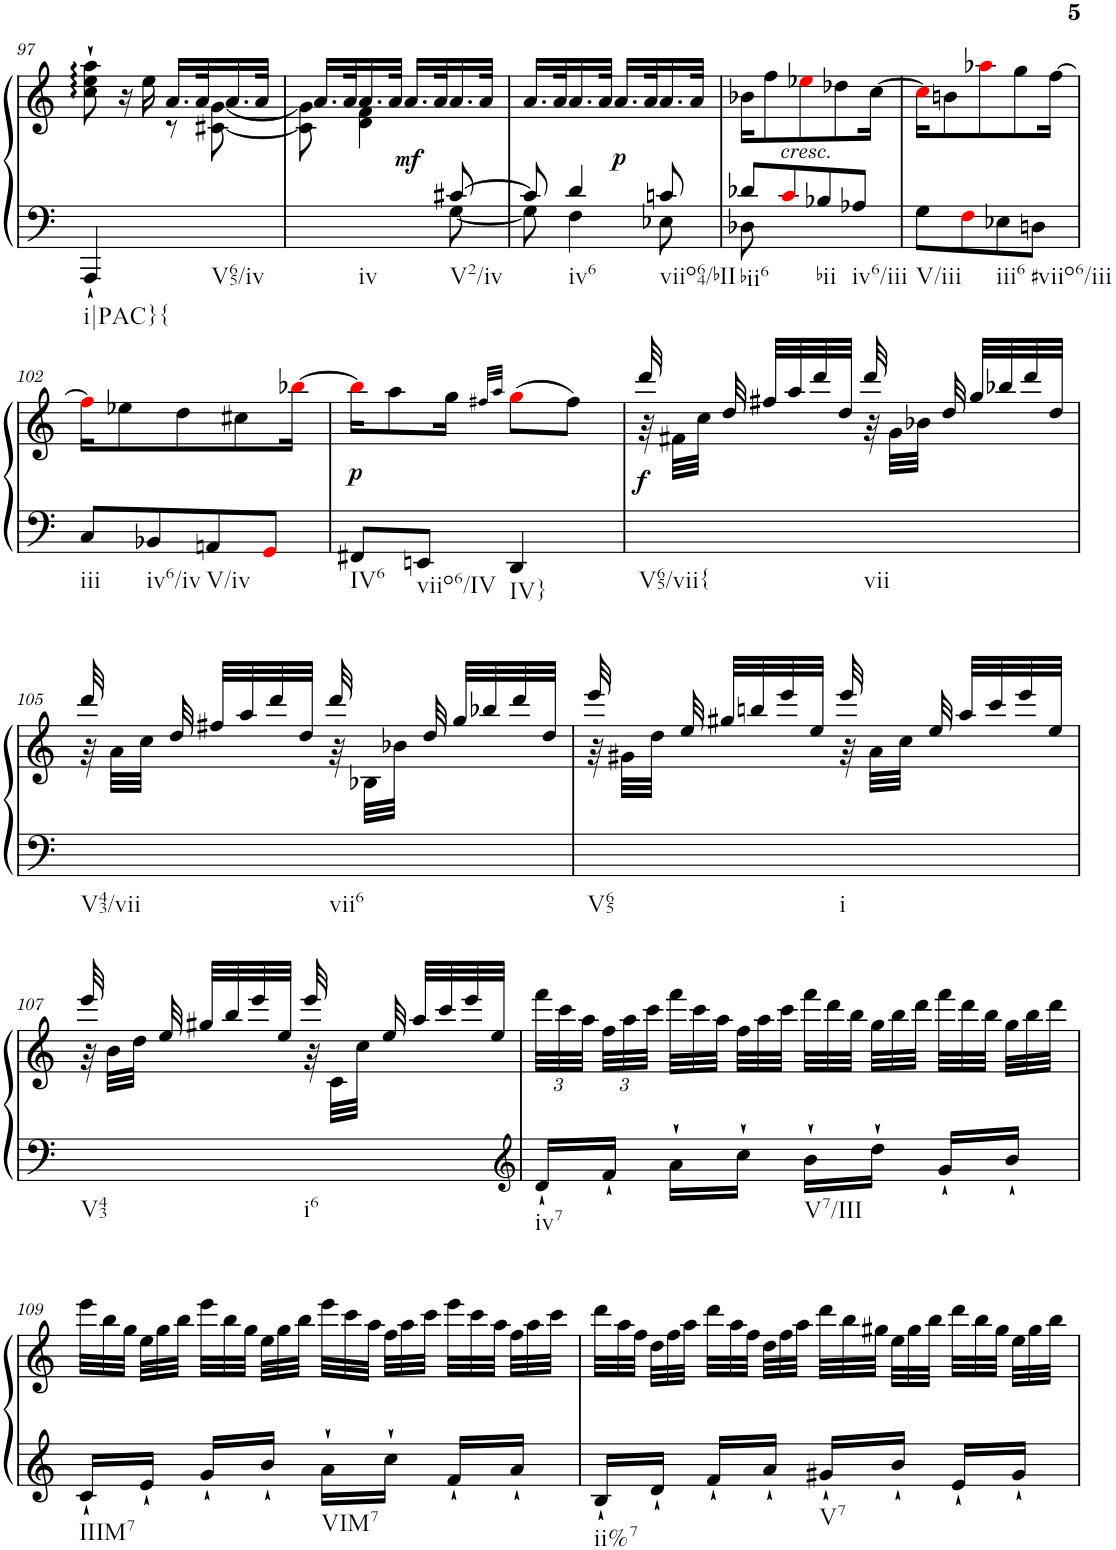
**kern	**kern	**dynam
*part1	*part1	*part1
*staff2	*staff1	*staff1/2
*I"Harpsichord	*	*
*I'Hch.	*	*
!!LO:PB:g=z
*clefF4	*clefG2	*
*k[]	*k[]	*
*M2/4	*M2/4	*
=97	=97	=97
*	*^	*
!LO:TX:b:t=i|PAC}{	!	!	!
4AAA`/	8cc\` 8ee\` 8aa\`	4ryy	.
.	16r	.	.
.	16ee\	.	.
!LO:TX:b:t=V65/iv	!	!	!
4ryy	16.a/LL	8r	.
.	32a/K	.	.
.	16.a/	[8c#X\ [8g\	.
.	32a/JJk	.	.
=98	=98	=98	=98
*^	*	*	*
!LO:TX:b:t=iv	!	!	!	!
4.ryy	4.ryy	16.a/LL	8c#\] 8g\]	.
.	.	32a/K	.	.
.	.	16.a/	4d\ 4f\	.
.	.	32a/JJk	.	.
!	!	!	!	!LO:DY:b
.	.	16.a/LL	.	mf
.	.	32a/K	.	.
!LO:TX:b:t=V2/iv	!	!	!	!
[8c#X/	[8G\	16.a/	8ryy	.
.	.	32a/JJk	.	.
*	*	*v	*v	*
=99	=99	=99	=99
8c#/]	8G\]	16.a/LL	.
.	.	32a/K	.
!LO:TX:b:t=iv6	!	!	!
4d/	4F\	16.a/	.
.	.	32a/JJk	.
!	!	!	!LO:DY:b
.	.	16.a/LL	p
.	.	32a/K	.
!LO:TX:b:t=viio64/bII	!	!	!
8cn/	8E-X\	16.a/	.
.	.	32a/JJk	.
=100	=100	=100	=100
!	!	!LO:TX:b:i:t=cresc.	!
!LO:TX:b:t=bii6	!	!	!
8d-X/L	8D-X\	16b-X\KL	.
.	.	8ff\	.
8ci/	4.ryy	.	.
.	.	8ee-Xi\	.
!LO:TX:b:t=bii	!	!	!
8B-X/	.	.	.
.	.	8dd-X\	.
!LO:TX:b:t=iv6/iii	!	!	!
8A-X/J	.	.	.
.	.	[16cc\Jk	.
*v	*v	*	*
=101	=101	=101
!LO:TX:b:t=V/iii	!	!
8G\L	16cci\KL]	.
.	8bn\	.
8Fi\	.	.
.	8aa-Xi\	.
!LO:TX:b:t=iii6	!	!
8E-X\	.	.
.	8gg\	.
!LO:TX:b:t=#viio6/iii	!	!
8Dn\J	.	.
.	[16ff\Jk	.
!!LO:LB:g=z
=102	=102	=102
!LO:TX:b:t=iii	!	!
8C/L	16ffi\KL]	.
.	8ee-X\	.
!LO:TX:b:t=iv6/iv	!	!
8BB-X/	.	.
.	8dd\	.
!LO:TX:b:t=V/iv	!	!
8AAn/	.	.
.	8cc#X\	.
8GGi/J	.	.
.	[16bb-Xi\Jk	.
=103	=103	=103
!LO:TX:b:t=IV6	!	!
!	!	!LO:DY:b
8FF#X/L	16bb-i\KL]	p
.	8aa\	.
!LO:TX:b:t=viio6/IV	!	!
8EEn/J	.	.
.	16gg\Jk	.
.	32qff#X/LLL	.
.	32qaa/JJJ	.
!LO:TX:b:t=IV}	!	!
4DD/	(>8ggi\L	.
.	8ff#\J)	.
=104	=104	=104
*	*^	*
!LO:TX:b:t=V65/vii{	!	!	!
!LO:TX:b:t=vii	!	!	!
!	!	!	!LO:DY:b
2ryy	32ddd/	32r	f
.	32f#X\LLL	8..ryy	.
.	32cc\JJJ	.	.
.	32dd/	.	.
.	32ff#X/LLL	.	.
.	32aa/	.	.
.	32ddd/	.	.
.	32dd/JJJ	.	.
.	32ddd/	32r	.
.	32g\LLL	8..ryy	.
.	32b-X\JJJ	.	.
.	32dd/	.	.
.	32gg/LLL	.	.
.	32bb-X/	.	.
.	32ddd/	.	.
.	32dd/JJJ	.	.
!!LO:LB:g=z	!!
=105	=105	=105	=105
!LO:TX:b:t=V43/vii	!	!	!
!LO:TX:b:t=vii6	!	!	!
2ryy	32ddd/	32r	.
.	32a\LLL	8..ryy	.
.	32cc\JJJ	.	.
.	32dd/	.	.
.	32ff#X/LLL	.	.
.	32aa/	.	.
.	32ddd/	.	.
.	32dd/JJJ	.	.
.	32ddd/	32r	.
.	32B-X\LLL	8..ryy	.
.	32b-X\JJJ	.	.
.	32dd/	.	.
.	32gg/LLL	.	.
.	32bb-X/	.	.
.	32ddd/	.	.
.	32dd/JJJ	.	.
=106	=106	=106	=106
!LO:TX:b:t=V65	!	!	!
!LO:TX:b:t=i	!	!	!
2ryy	32eee/	32r	.
.	32g#X\LLL	8..ryy	.
.	32dd\JJJ	.	.
.	32ee/	.	.
.	32gg#X/LLL	.	.
.	32bbn/	.	.
.	32eee/	.	.
.	32ee/JJJ	.	.
.	32eee/	32r	.
.	32a\LLL	8..ryy	.
.	32cc\JJJ	.	.
.	32ee/	.	.
.	32aa/LLL	.	.
.	32ccc/	.	.
.	32eee/	.	.
.	32ee/JJJ	.	.
!!LO:LB:g=z	!!
=107	=107	=107	=107
!LO:TX:b:t=V43	!	!	!
!LO:TX:b:t=i6	!	!	!
2ryy	32eee/	32r	.
.	32b\LLL	8..ryy	.
.	32dd\JJJ	.	.
.	32ee/	.	.
.	32gg#X/LLL	.	.
.	32bb/	.	.
.	32eee/	.	.
.	32ee/JJJ	.	.
.	32eee/	32r	.
.	32c\LLL	8..ryy	.
.	32cc\JJJ	.	.
.	32ee/	.	.
.	32aa/LLL	.	.
.	32ccc/	.	.
.	32eee/	.	.
.	32ee/JJJ	.	.
*	*v	*v	*
=108	=108	=108
*clefG2	*	*
*	*Xbrackettup	*
!LO:TX:b:t=iv7	!	!
16d`/LL	48fff\LLL	.
.	48ccc\	.
.	48aa\JJJ	.
16f`/JJ	48ff\LLL	.
.	48aa\	.
.	48ccc\JJJ	.
*	*Xtuplet	*
16a`\LL	48fff\LLL	.
.	48ccc\	.
.	48aa\JJJ	.
16cc`\JJ	48ff\LLL	.
.	48aa\	.
.	48ccc\JJJ	.
!LO:TX:b:t=V7/III	!	!
16b`\LL	48fff\LLL	.
.	48ddd\	.
.	48bb\JJJ	.
16dd`\JJ	48gg\LLL	.
.	48bb\	.
.	48ddd\JJJ	.
16g`/LL	48fff\LLL	.
.	48ddd\	.
.	48bb\JJJ	.
16b`/JJ	48gg\LLL	.
.	48bb\	.
.	48ddd\JJJ	.
!!LO:LB:g=z
=109	=109	=109
!LO:TX:b:t=IIIM7	!	!
16c`/LL	48eee\LLL	.
.	48bb\	.
.	48gg\JJJ	.
16e`/JJ	48ee\LLL	.
.	48gg\	.
.	48bb\JJJ	.
16g`/LL	48eee\LLL	.
.	48bb\	.
.	48gg\JJJ	.
16b`/JJ	48ee\LLL	.
.	48gg\	.
.	48bb\JJJ	.
!LO:TX:b:t=VIM7	!	!
16a`\LL	48eee\LLL	.
.	48ccc\	.
.	48aa\JJJ	.
16cc`\JJ	48ff\LLL	.
.	48aa\	.
.	48ccc\JJJ	.
16f`/LL	48eee\LLL	.
.	48ccc\	.
.	48aa\JJJ	.
16a`/JJ	48ff\LLL	.
.	48aa\	.
.	48ccc\JJJ	.
=110	=110	=110
!LO:TX:b:t=ii%7	!	!
16B`/LL	48ddd\LLL	.
.	48aa\	.
.	48ff\JJJ	.
16d`/JJ	48dd\LLL	.
.	48ff\	.
.	48aa\JJJ	.
16f`/LL	48ddd\LLL	.
.	48aa\	.
.	48ff\JJJ	.
16a`/JJ	48dd\LLL	.
.	48ff\	.
.	48aa\JJJ	.
!LO:TX:b:t=V7	!	!
16g#X`/LL	48ddd\LLL	.
.	48bb\	.
.	48gg#X\JJJ	.
16b`/JJ	48ee\LLL	.
.	48gg#\	.
.	48bb\JJJ	.
16e`/LL	48ddd\LLL	.
.	48bb\	.
.	48gg#\JJJ	.
16g#`/JJ	48ee\LLL	.
.	48gg#\	.
.	48bb\JJJ	.
=	=	=
*-	*-	*-
